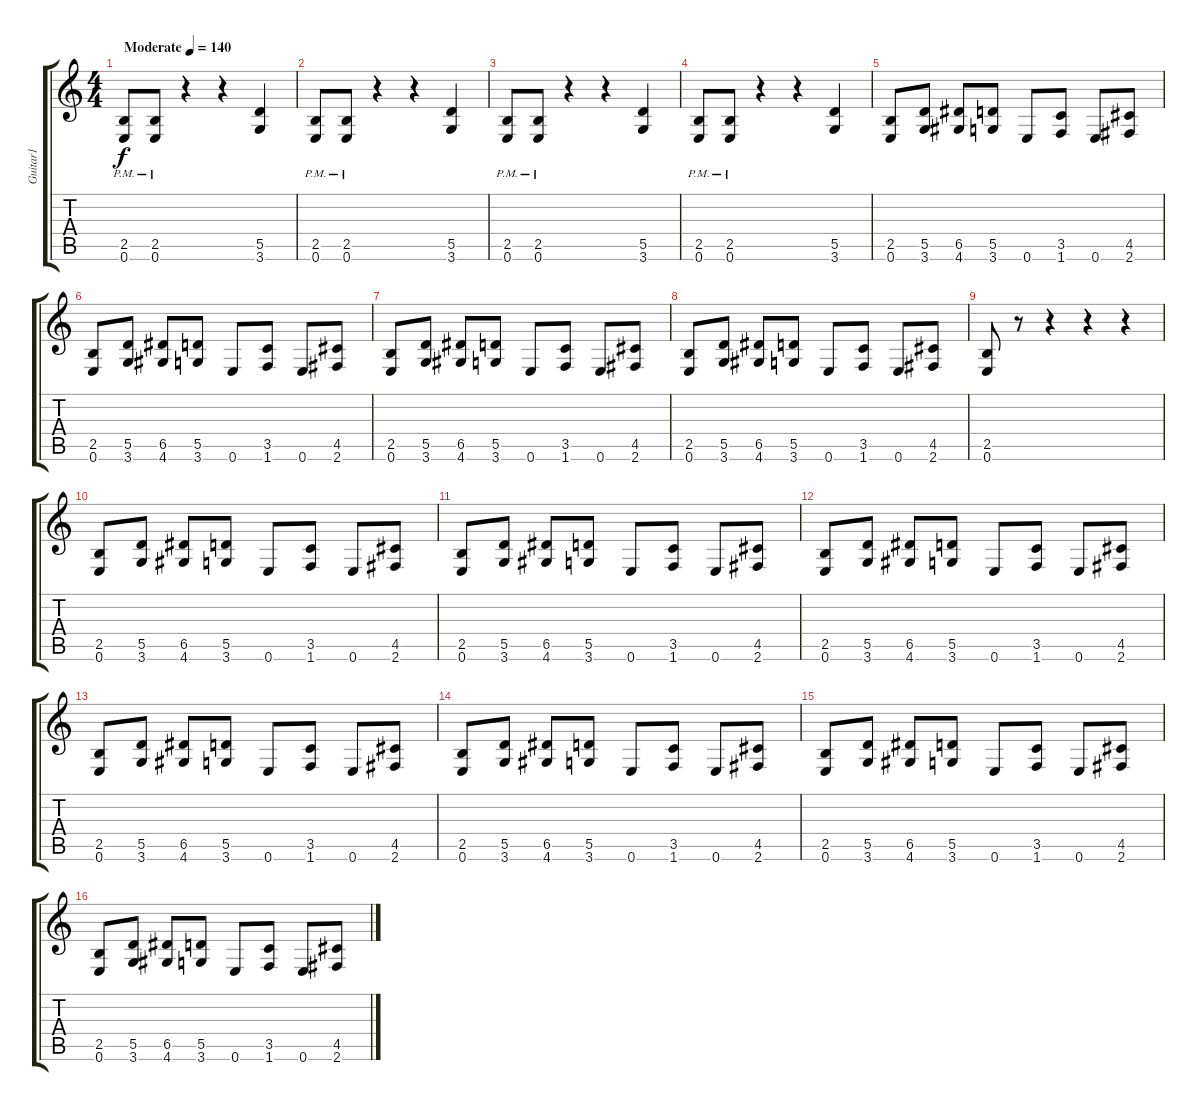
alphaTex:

\track ("Guitar1" "Guitar1") {instrument overdrivenguitar}
\staff {score tabs}
\tuning (E4 B3 G3 D3 A2 E2) {hide}
\ts (4 4)
\tempo (140 "Moderate")
\clef g2
\ks c
(2.5{pm} 0.6{pm}).8{dy f instrument overdrivenguitar} (2.5{pm} 0.6{pm}).8 r.4 r.4 (5.5 3.6).4 |
(2.5{pm} 0.6{pm}).8 (2.5{pm} 0.6{pm}).8 r.4 r.4 (5.5 3.6).4 |
(2.5{pm} 0.6{pm}).8 (2.5{pm} 0.6{pm}).8 r.4 r.4 (5.5 3.6).4 |
(2.5{pm} 0.6{pm}).8 (2.5{pm} 0.6{pm}).8 r.4 r.4 (5.5 3.6).4 |
(2.5 0.6).8 (5.5 3.6).8 (6.5 4.6).8 (5.5 3.6).8 0.6.8 (3.5 1.6).8 0.6.8 (4.5 2.6).8 |
(2.5 0.6).8 (5.5 3.6).8 (6.5 4.6).8 (5.5 3.6).8 0.6.8 (3.5 1.6).8 0.6.8 (4.5 2.6).8 |
(2.5 0.6).8 (5.5 3.6).8 (6.5 4.6).8 (5.5 3.6).8 0.6.8 (3.5 1.6).8 0.6.8 (4.5 2.6).8 |
(2.5 0.6).8 (5.5 3.6).8 (6.5 4.6).8 (5.5 3.6).8 0.6.8 (3.5 1.6).8 0.6.8 (4.5 2.6).8 |
(2.5 0.6).8 r.8 r.4 r.4 r.4 |
(2.5 0.6).8 (5.5 3.6).8 (6.5 4.6).8 (5.5 3.6).8 0.6.8 (3.5 1.6).8 0.6.8 (4.5 2.6).8 |
(2.5 0.6).8 (5.5 3.6).8 (6.5 4.6).8 (5.5 3.6).8 0.6.8 (3.5 1.6).8 0.6.8 (4.5 2.6).8 |
(2.5 0.6).8 (5.5 3.6).8 (6.5 4.6).8 (5.5 3.6).8 0.6.8 (3.5 1.6).8 0.6.8 (4.5 2.6).8 |
(2.5 0.6).8 (5.5 3.6).8 (6.5 4.6).8 (5.5 3.6).8 0.6.8 (3.5 1.6).8 0.6.8 (4.5 2.6).8 |
(2.5 0.6).8 (5.5 3.6).8 (6.5 4.6).8 (5.5 3.6).8 0.6.8 (3.5 1.6).8 0.6.8 (4.5 2.6).8 |
(2.5 0.6).8 (5.5 3.6).8 (6.5 4.6).8 (5.5 3.6).8 0.6.8 (3.5 1.6).8 0.6.8 (4.5 2.6).8 |
(2.5 0.6).8 (5.5 3.6).8 (6.5 4.6).8 (5.5 3.6).8 0.6.8 (3.5 1.6).8 0.6.8 (4.5 2.6).8
